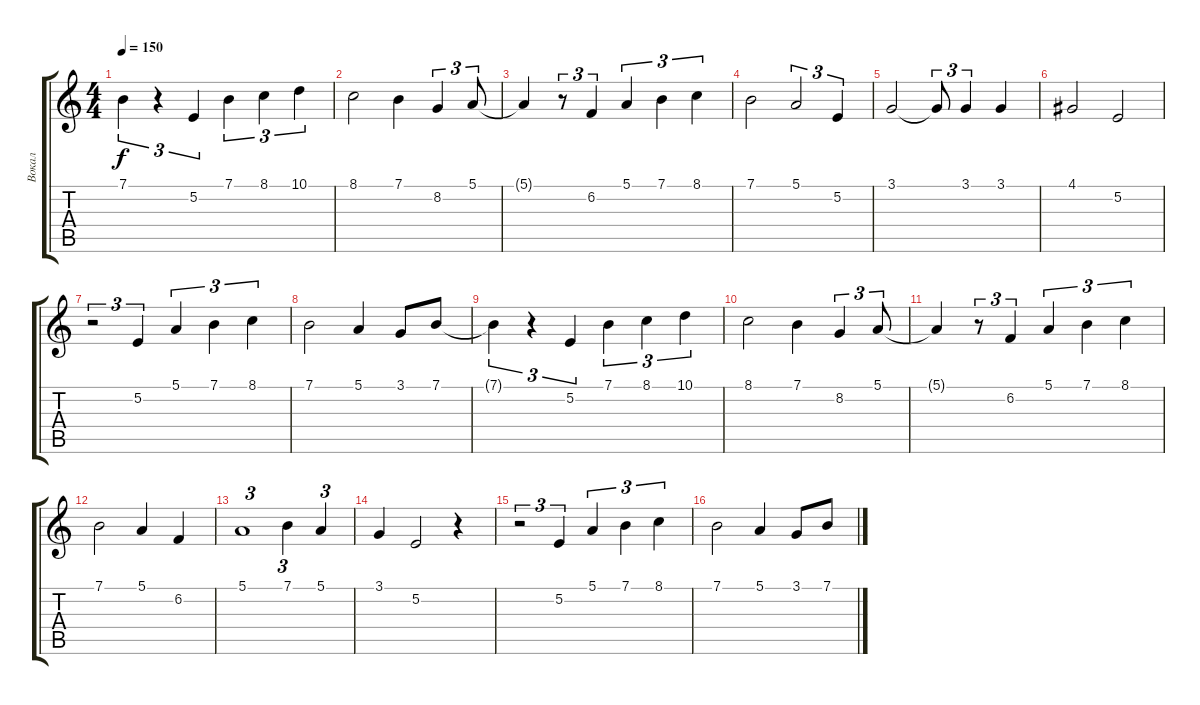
\track ("Вокал" "Вокал") {instrument lead1square}
\staff {score tabs}
\tuning (E4 B3 G3 D3 A2 E2) {hide}
\ts (4 4)
\tempo 150
\clef g2
\ks c
7.1{t}.4{tu (3 2) dy f} r.4{tu (3 2)} 5.2.4{tu (3 2)} 7.1.4{tu (3 2)} 8.1.4{tu (3 2)} 10.1.4{tu (3 2)} |
8.1.2 7.1.4 8.2.4{tu (3 2)} 5.1.8{tu (3 2)} |
5.1{t}.4 r.8{tu (3 2)} 6.2.4{tu (3 2)} 5.1.4{tu (3 2)} 7.1.4{tu (3 2)} 8.1.4{tu (3 2)} |
7.1.2 5.1.2{tu (3 2)} 5.2.4{tu (3 2)} |
3.1.2 3.1{t}.8{tu (3 2)} 3.1.4{tu (3 2)} 3.1.4 |
4.1.2 5.2.2 |
r.2{tu (3 2)} 5.2.4{tu (3 2)} 5.1.4{tu (3 2)} 7.1.4{tu (3 2)} 8.1.4{tu (3 2)} |
7.1.2 5.1.4 3.1.8 7.1.8 |
7.1{t}.4{tu (3 2)} r.4{tu (3 2)} 5.2.4{tu (3 2)} 7.1.4{tu (3 2)} 8.1.4{tu (3 2)} 10.1.4{tu (3 2)} |
8.1.2 7.1.4 8.2.4{tu (3 2)} 5.1.8{tu (3 2)} |
5.1{t}.4 r.8{tu (3 2)} 6.2.4{tu (3 2)} 5.1.4{tu (3 2)} 7.1.4{tu (3 2)} 8.1.4{tu (3 2)} |
7.1.2 5.1.4 6.2.4 |
5.1.1{tu (3 2)} 7.1.4{tu (3 2)} 5.1.4{tu (3 2)} |
3.1.4 5.2.2 r.4 |
r.2{tu (3 2)} 5.2.4{tu (3 2)} 5.1.4{tu (3 2)} 7.1.4{tu (3 2)} 8.1.4{tu (3 2)} |
7.1.2 5.1.4 3.1.8 7.1.8
